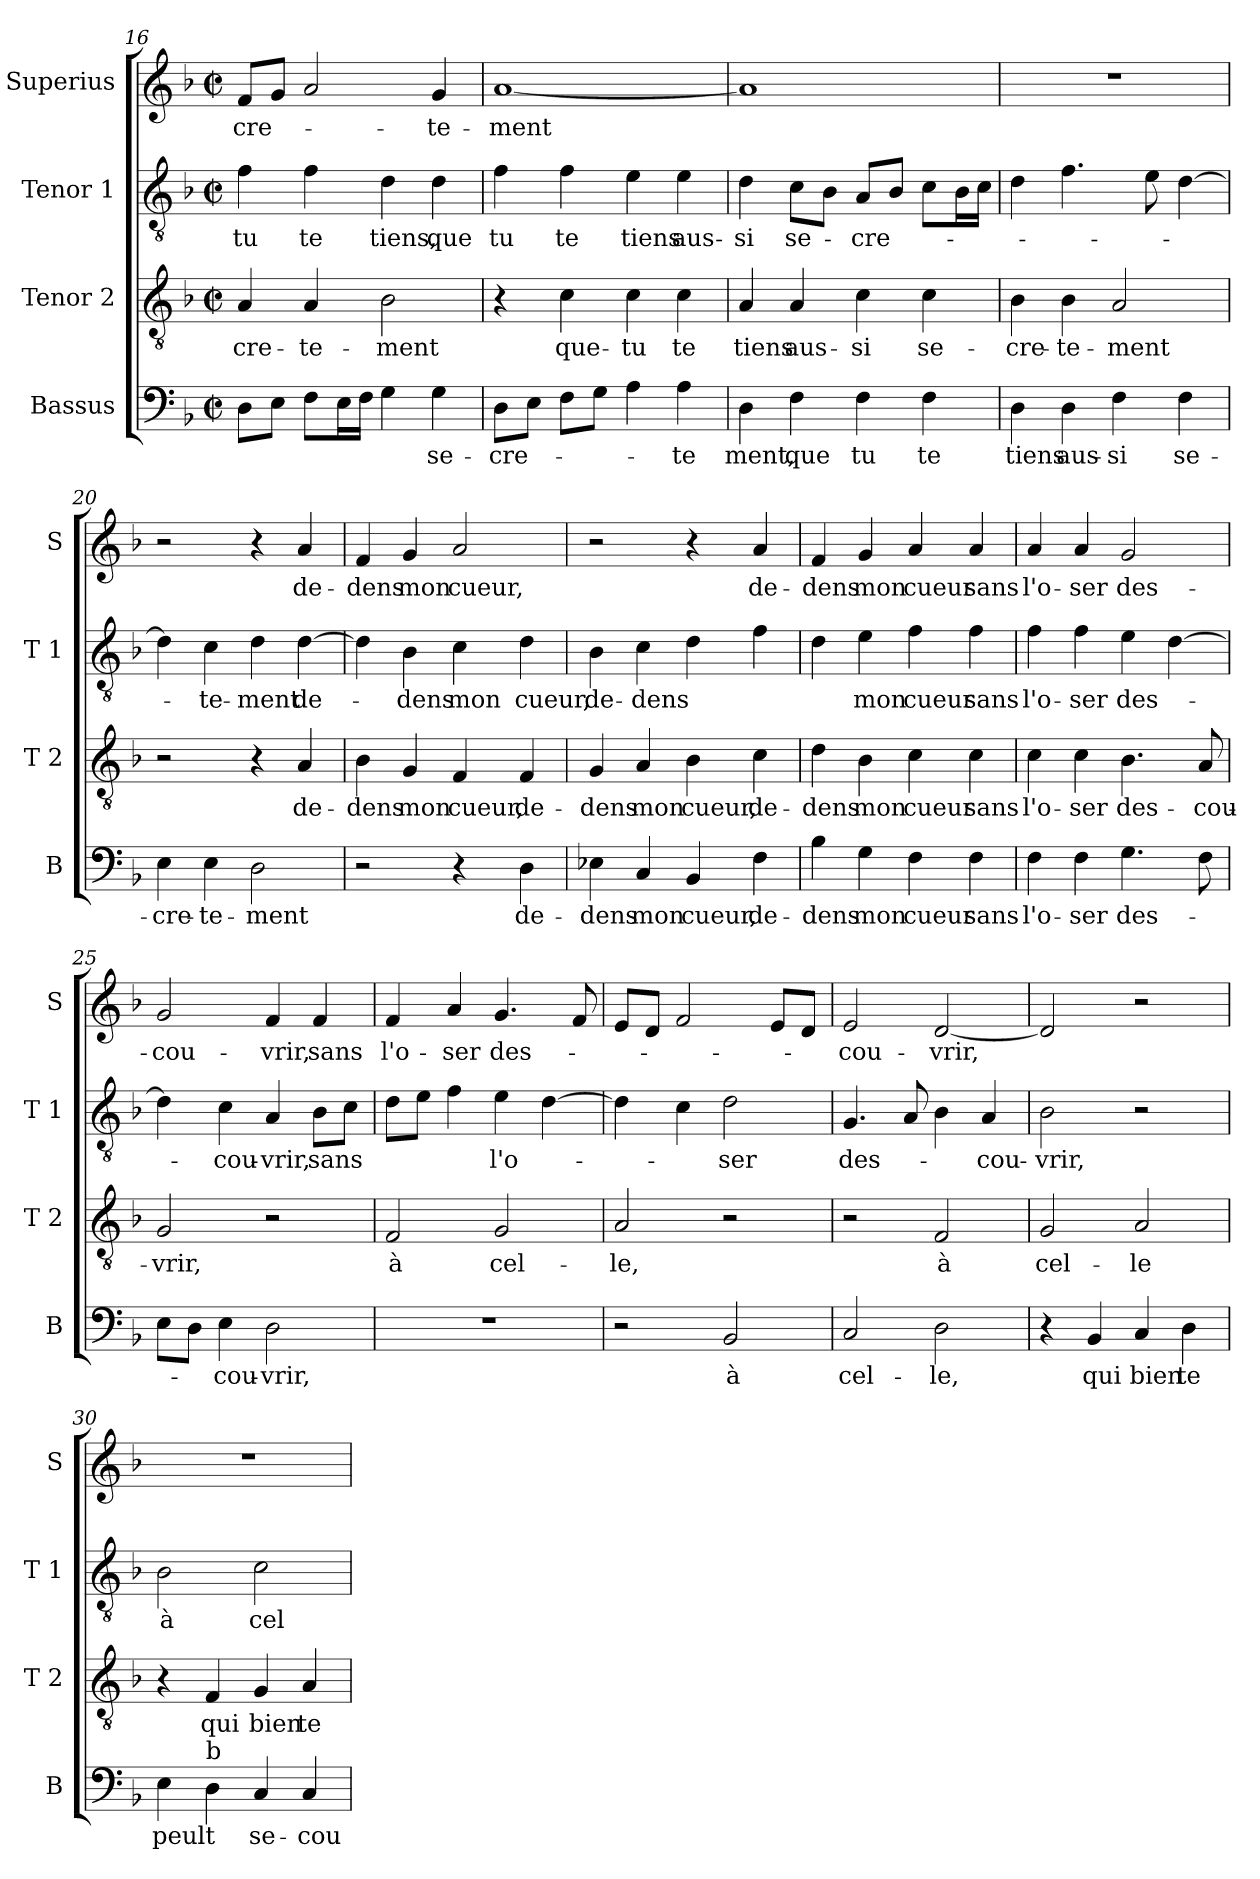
**kern	**text	**kern	**text	**kern	**text	**kern	**text
*part4	*part4	*part3	*part3	*part2	*part2	*part1	*part1
*staff4	*staff4	*staff3	*staff3	*staff2	*staff2	*staff1	*staff1
*I"Bassus	*	*I"Tenor 2	*	*I"Tenor 1	*	*I"Superius	*
*I'B	*	*I'T 2	*	*I'T 1	*	*I'S	*
!!LO:PB:g=z
*clefF4	*	*clefGv2	*	*clefGv2	*	*clefG2	*
*k[b-]	*	*k[b-]	*	*k[b-]	*	*k[b-]	*
*F:	*	*F:	*	*F:	*	*F:	*
*M2/2	*	*M2/2	*	*M2/2	*	*M2/2	*
*met(c|)	*	*met(c|)	*	*met(c|)	*	*met(c|)	*
=16	=16	=16	=16	=16	=16	=16	=16
8D\L	.	4A/	-cre-	4f\	tu	8f/L	-cre-
8E\J	.	.	.	.	.	8g/J	.
8F\L	.	4A/	-te-	4f\	te	2a/	.
16E\L	.	.	.	.	.	.	.
16F\JJ	.	.	.	.	.	.	.
4G\	.	2B-\	-ment	4d\	tiens,	.	.
4G\	se-	.	.	4d\	que	4g/	-te-
=17	=17	=17	=17	=17	=17	=17	=17
8D\L	-cre-	4r	.	4f\	tu	[1a	-ment
8E\J	.	.	.	.	.	.	.
8F\L	.	4c\	que-	4f\	te	.	.
8G\J	.	.	.	.	.	.	.
4A\	.	4c\	-tu	4e\	tiens	.	.
4A\	-te	4c\	te	4e\	aus-	.	.
=18	=18	=18	=18	=18	=18	=18	=18
4D\	ment,	4A/	tiens	4d\	-si	1a]	.
4F\	que	4A/	aus-	8c\L	se-	.	.
.	.	.	.	8B-\J	.	.	.
4F\	tu	4c\	-si	8A/L	-cre-	.	.
.	.	.	.	8B-/J	.	.	.
4F\	te	4c\	se-	8c\L	.	.	.
.	.	.	.	16B-\L	.	.	.
.	.	.	.	16c\JJ	.	.	.
=19	=19	=19	=19	=19	=19	=19	=19
4D\	tiens	4B-\	-cre-	4d\	.	1r	.
4D\	aus-	4B-\	-te-	4.f\	.	.	.
4F\	-si	2A/	-ment	.	.	.	.
.	.	.	.	8e\	.	.	.
4F\	se-	.	.	[4d\	.	.	.
=20	=20	=20	=20	=20	=20	=20	=20
4E\	-cre-	2r	.	4d\]	.	2r	.
4E\	-te-	.	.	4c\	-te-	.	.
2D\	-ment	4r	.	4d\	-ment	4r	.
.	.	4A/	de-	[4d\	de-	4a/	de-
!!LO:LB:g=z
=21	=21	=21	=21	=21	=21	=21	=21
2r	.	4B-\	-dens	4d\]	.	4f/	-dens
.	.	4G/	mon	4B-\	-dens	4g/	mon
4r	.	4F/	cueur,	4c\	mon	2a/	cueur,
4D\	de-	4F/	de-	4d\	cueur,	.	.
=22	=22	=22	=22	=22	=22	=22	=22
4E-X\	-dens	4G/	-dens	4B-\	de-	2r	.
4C/	mon	4A/	mon	4c\	-dens	.	.
4BB-/	cueur,	4B-\	cueur,	4d\	.	4r	.
4F\	de-	4c\	de-	4f\	.	4a/	de-
=23	=23	=23	=23	=23	=23	=23	=23
4B-\	-dens	4d\	-dens	4d\	.	4f/	-dens
4G\	mon	4B-\	mon	4e\	mon	4g/	mon
4F\	cueur	4c\	cueur	4f\	cueur	4a/	cueur
4F\	sans	4c\	sans	4f\	sans	4a/	sans
=24	=24	=24	=24	=24	=24	=24	=24
4F\	l'o-	4c\	l'o-	4f\	l'o-	4a/	l'o-
4F\	-ser	4c\	-ser	4f\	-ser	4a/	-ser
4.G\	des-	4.B-\	des-	4e\	des-	2g/	des-
.	.	.	.	[4d\	.	.	.
8F\	.	8A/	-cou-	.	.	.	.
=25	=25	=25	=25	=25	=25	=25	=25
8E\L	.	2G/	-vrir,	4d\]	.	2g/	-cou-
8D\J	.	.	.	.	.	.	.
4E\	-cou-	.	.	4c\	-cou-	.	.
2D\	-vrir,	2r	.	4A/	-vrir,	4f/	-vrir,
.	.	.	.	8B-\L	sans	4f/	sans
.	.	.	.	8c\J	.	.	.
!!LO:LB:g=z
=26	=26	=26	=26	=26	=26	=26	=26
1r	.	2F/	à	8d\L	.	4f/	l'o-
.	.	.	.	8e\J	.	.	.
.	.	.	.	4f\	.	4a/	-ser
.	.	2G/	cel-	4e\	l'o-	4.g/	des-
.	.	.	.	[4d\	.	.	.
.	.	.	.	.	.	8f/	.
=27	=27	=27	=27	=27	=27	=27	=27
2r	.	2A/	-le,	4d\]	.	8e/L	.
.	.	.	.	.	.	8d/J	.
.	.	.	.	4c\	.	2f/	.
2BB-/	à	2r	.	2d\	-ser	.	.
.	.	.	.	.	.	8e/L	.
.	.	.	.	.	.	8d/J	.
=28	=28	=28	=28	=28	=28	=28	=28
2C/	cel-	2r	.	4.G/	des-	2e/	-cou-
.	.	.	.	8A/	.	.	.
2D\	-le,	2F/	à	4B-\	.	[2d/	-vrir,
.	.	.	.	4A/	-cou-	.	.
=29	=29	=29	=29	=29	=29	=29	=29
4r	.	2G/	cel-	2B-\	-vrir,	2d/]	.
4BB-/	qui	.	.	.	.	.	.
4C/	bien	2A/	-le	2r	.	2r	.
4D\	te	.	.	.	.	.	.
=30	=30	=30	=30	=30	=30	=30	=30
4E\	peult	4r	.	2B-\	à	1r	.
!LO:TX:a:t=b	!	!	!	!	!	!	!
4D\	.	4F/	qui	.	.	.	.
4C/	se-	4G/	bien	2c\	cel-	.	.
4C/	-cou-	4A/	te	.	.	.	.
=	=	=	=	=	=	=	=
*-	*-	*-	*-	*-	*-	*-	*-
